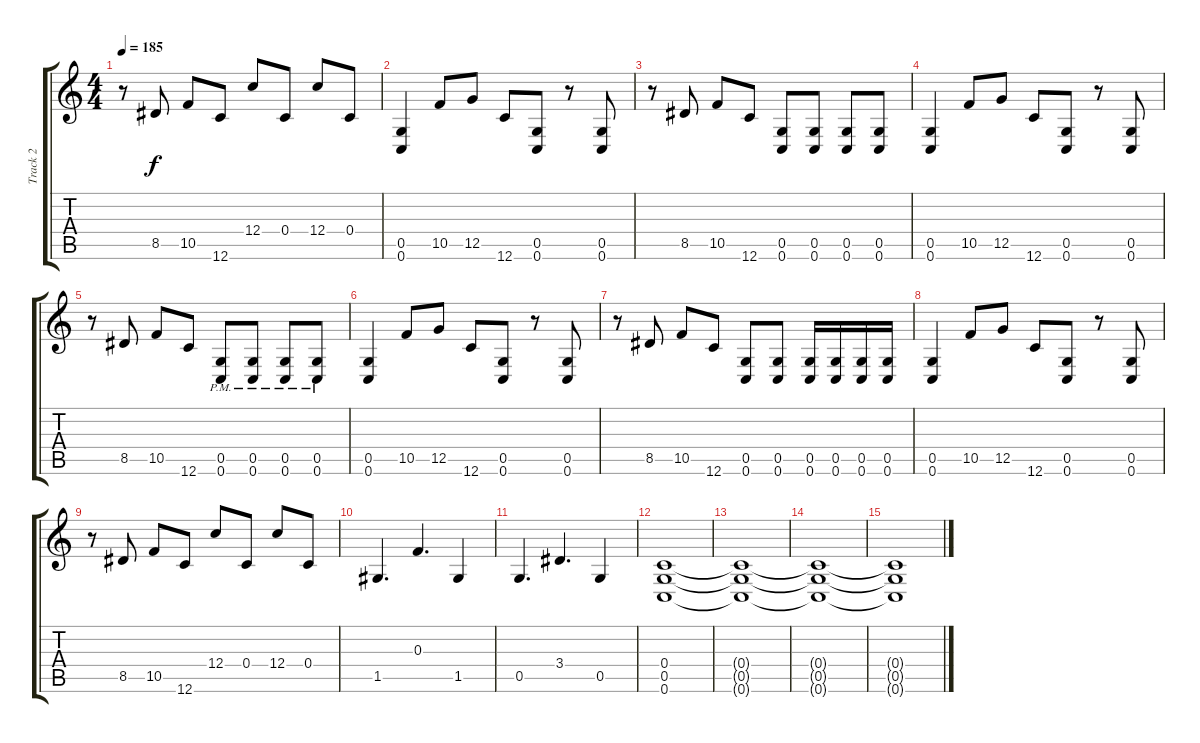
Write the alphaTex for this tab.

\track ("Track 2" "Track 2") {instrument distortionguitar}
\staff {score tabs}
\tuning (D4 A3 F3 C3 G2 C2) {hide}
\ts (4 4)
\tempo 185
\clef g2
\ks c
r.8{dy f} 8.5.8 10.5.8 12.6.8 12.4.8 0.4.8 12.4.8 0.4.8 |
(0.5 0.6).4 10.5.8 12.5.8 12.6.8 (0.5 0.6).8 r.8 (0.5 0.6).8 |
r.8 8.5.8 10.5.8 12.6.8 (0.5 0.6).8 (0.5 0.6).8 (0.5 0.6).8 (0.5 0.6).8 |
(0.5 0.6).4 10.5.8 12.5.8 12.6.8 (0.5 0.6).8 r.8 (0.5 0.6).8 |
r.8 8.5.8 10.5.8 12.6.8 (0.5{pm} 0.6{pm}).8 (0.5{pm} 0.6{pm}).8 (0.5{pm} 0.6{pm}).8 (0.5{pm} 0.6{pm}).8 |
(0.5 0.6).4 10.5.8 12.5.8 12.6.8 (0.5 0.6).8 r.8 (0.5 0.6).8 |
r.8 8.5.8 10.5.8 12.6.8 (0.5 0.6).8 (0.5 0.6).8 (0.5 0.6).16 (0.5 0.6).16 (0.5 0.6).16 (0.5 0.6).16 |
(0.5 0.6).4 10.5.8 12.5.8 12.6.8 (0.5 0.6).8 r.8 (0.5 0.6).8 |
r.8 8.5.8 10.5.8 12.6.8 12.4.8 0.4.8 12.4.8 0.4.8 |
1.5.4{d} 0.3.4{d} 1.5.4 |
0.5.4{d} 3.4.4{d} 0.5.4 |
(0.4 0.5 0.6).1 |
(0.4{t} 0.5{t} 0.6{t}).1 |
(0.4{t} 0.5{t} 0.6{t}).1 |
(0.4{t} 0.5{t} 0.6{t}).1
